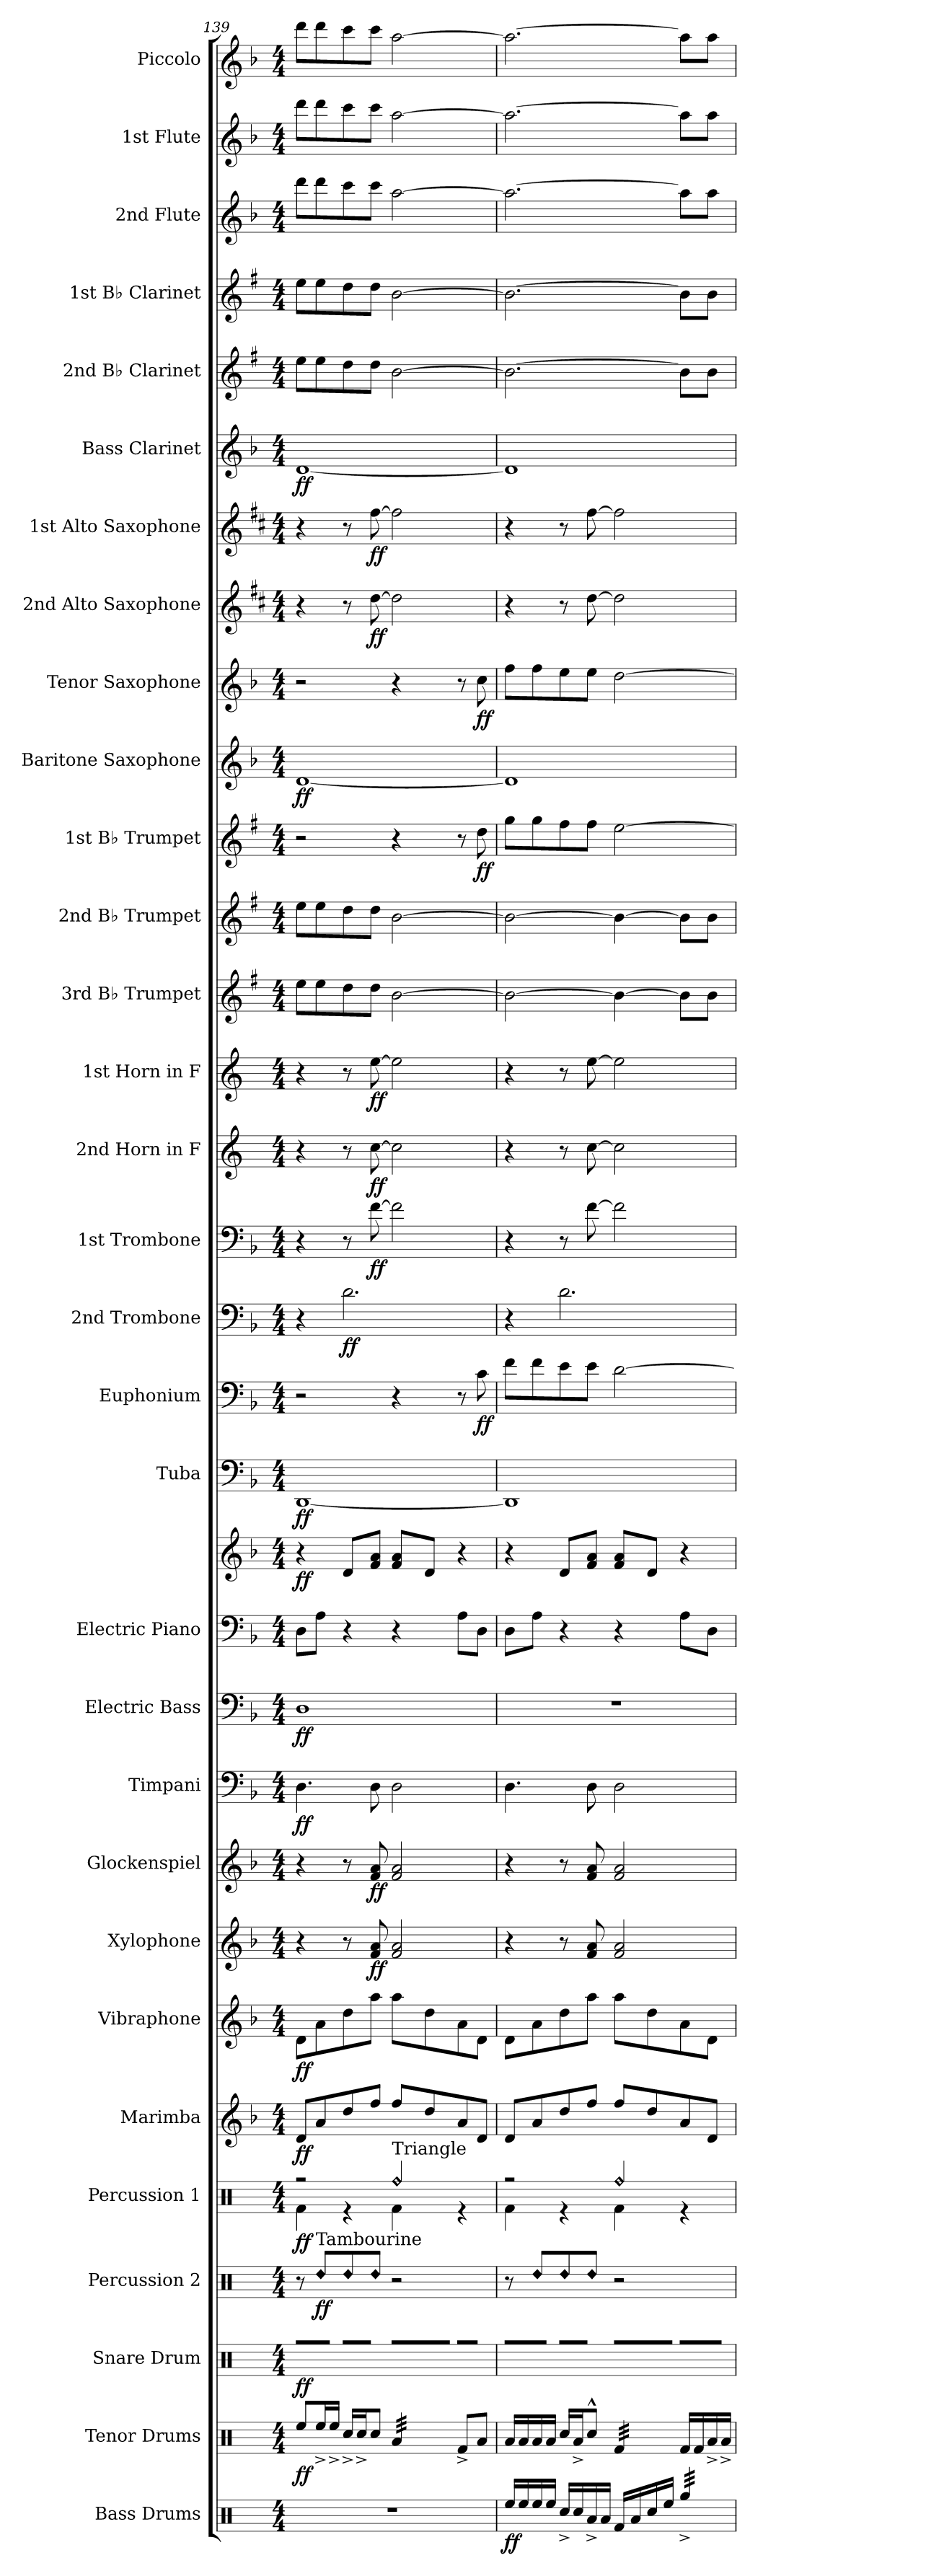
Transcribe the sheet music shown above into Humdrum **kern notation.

**kern	**dynam	**kern	**dynam	**kern	**dynam	**kern	**dynam	**kern	**dynam	**kern	**dynam	**kern	**dynam	**kern	**dynam	**kern	**dynam	**kern	**dynam	**kern	**dynam	**kern	**kern	**dynam	**kern	**dynam	**kern	**dynam	**kern	**dynam	**kern	**dynam	**kern	**dynam	**kern	**dynam	**kern	**kern	**kern	**dynam	**kern	**dynam	**kern	**dynam	**kern	**dynam	**kern	**dynam	**kern	**dynam	**kern	**kern	**kern	**kern	**kern
*part31	*part31	*part30	*part30	*part29	*part29	*part28	*part28	*part27	*part27	*part26	*part26	*part25	*part25	*part24	*part24	*part23	*part23	*part22	*part22	*part21	*part21	*part20	*part20	*part20	*part19	*part19	*part18	*part18	*part17	*part17	*part16	*part16	*part15	*part15	*part14	*part14	*part13	*part12	*part11	*part11	*part10	*part10	*part9	*part9	*part8	*part8	*part7	*part7	*part6	*part6	*part5	*part4	*part3	*part2	*part1
*staff32	*staff32	*staff31	*staff31	*staff30	*staff30	*staff29	*staff29	*staff28	*staff28	*staff27	*staff27	*staff26	*staff26	*staff25	*staff25	*staff24	*staff24	*staff23	*staff23	*staff22	*staff22	*staff21	*staff20	*staff20/21	*staff19	*staff19	*staff18	*staff18	*staff17	*staff17	*staff16	*staff16	*staff15	*staff15	*staff14	*staff14	*staff13	*staff12	*staff11	*staff11	*staff10	*staff10	*staff9	*staff9	*staff8	*staff8	*staff7	*staff7	*staff6	*staff6	*staff5	*staff4	*staff3	*staff2	*staff1
*I"Bass Drums	*	*I"Tenor Drums	*	*I"Snare Drum	*	*I"Percussion 2	*	*I"Percussion 1	*	*I"Marimba	*	*I"Vibraphone	*	*I"Xylophone	*	*I"Glockenspiel	*	*I"Timpani	*	*I"Electric Bass	*	*I"Electric Piano	*	*	*I"Tuba	*	*I"Euphonium	*	*I"2nd Trombone	*	*I"1st Trombone	*	*I"2nd Horn in F	*	*I"1st Horn in F	*	*I"3rd B♭ Trumpet	*I"2nd B♭ Trumpet	*I"1st B♭ Trumpet	*	*I"Baritone Saxophone	*	*I"Tenor Saxophone	*	*I"2nd Alto Saxophone	*	*I"1st Alto Saxophone	*	*I"Bass Clarinet	*	*I"2nd B♭ Clarinet	*I"1st B♭ Clarinet	*I"2nd Flute	*I"1st Flute	*I"Piccolo
*I'B.D.	*	*I'T.D.	*	*I'S.D.	*	*I'Perc.	*	*I'Perc.	*	*I'Mrm.	*	*I'Vib.	*	*I'Xyl.	*	*I'Glock.	*	*I'Timp.	*	*I'El. B.	*	*I'El. Pno.	*	*	*I'Tba.	*	*I'Euph.	*	*I'Tbn.	*	*I'Tbn.	*	*	*	*	*	*I'B♭ Tpt.	*I'B♭ Tpt.	*I'B♭ Tpt.	*	*I'Bar. Sax.	*	*I'T. Sax.	*	*I'A. Sax.	*	*I'A. Sax.	*	*I'B. Cl.	*	*I'B♭ Cl.	*I'B♭ Cl.	*I'Fl.	*I'Fl.	*I'Picc.
*clefX	*	*clefX	*	*clefX	*	*clefX	*	*clefX	*	*clefG2	*	*clefG2	*	*clefG2	*	*clefG2	*	*clefF4	*	*clefF4	*	*clefF4	*clefG2	*	*clefF4	*	*clefF4	*	*clefF4	*	*clefF4	*	*clefG2	*	*clefG2	*	*clefG2	*clefG2	*clefG2	*	*clefG2	*	*clefG2	*	*clefG2	*	*clefG2	*	*clefG2	*	*clefG2	*clefG2	*clefG2	*clefG2	*clefG2
*	*	*	*	*	*	*	*	*	*	*	*	*	*	*ITrd-7c-12	*	*ITrd-14c-24	*	*	*	*ITrd7c12	*	*	*	*	*	*	*	*	*	*	*	*	*ITrd4c7	*	*ITrd4c7	*	*ITrd1c2	*ITrd1c2	*ITrd1c2	*	*ITrd12c21	*	*ITrd8c14	*	*ITrd5c9	*	*ITrd5c9	*	*ITrd8c14	*	*ITrd1c2	*ITrd1c2	*	*	*ITrd-7c-12
*k[]	*	*k[]	*	*k[]	*	*k[]	*	*k[]	*	*k[b-]	*	*k[b-]	*	*k[b-]	*	*k[b-]	*	*k[b-]	*	*k[b-]	*	*k[b-]	*k[b-]	*	*k[b-]	*	*k[b-]	*	*k[b-]	*	*k[b-]	*	*k[b-]	*	*k[b-]	*	*k[b-]	*k[b-]	*k[b-]	*	*k[b-]	*	*k[b-]	*	*k[b-]	*	*k[b-]	*	*k[b-]	*	*k[b-]	*k[b-]	*k[b-]	*k[b-]	*k[b-]
*M4/4	*	*M4/4	*	*M4/4	*	*M4/4	*	*M4/4	*	*M4/4	*	*M4/4	*	*M4/4	*	*M4/4	*	*M4/4	*	*M4/4	*	*M4/4	*M4/4	*	*M4/4	*	*M4/4	*	*M4/4	*	*M4/4	*	*M4/4	*	*M4/4	*	*M4/4	*M4/4	*M4/4	*	*M4/4	*	*M4/4	*	*M4/4	*	*M4/4	*	*M4/4	*	*M4/4	*M4/4	*M4/4	*M4/4	*M4/4
=139	=139	=139	=139	=139	=139	=139	=139	=139	=139	=139	=139	=139	=139	=139	=139	=139	=139	=139	=139	=139	=139	=139	=139	=139	=139	=139	=139	=139	=139	=139	=139	=139	=139	=139	=139	=139	=139	=139	=139	=139	=139	=139	=139	=139	=139	=139	=139	=139	=139	=139	=139	=139	=139	=139	=139
*	*	*	*	*	*	*	*	*^	*	*	*	*	*	*	*	*	*	*	*	*	*	*	*	*	*	*	*	*	*	*	*	*	*	*	*	*	*	*	*	*	*	*	*	*	*	*	*	*	*	*	*	*	*	*	*
!	!	!	!LO:DY:b	!	!LO:DY:b	!	!	!	!	!LO:DY:b	!	!LO:DY:b	!	!LO:DY:b	!	!	!	!	!	!LO:DY:b	!	!LO:DY:b	!	!	!LO:DY:b	!	!LO:DY:b	!	!	!	!	!	!	!	!	!	!	!	!	!	!	!	!LO:DY:b	!	!	!	!	!	!	!	!LO:DY:b	!	!	!	!	!
1r	.	8Ree/L	ff	8R/L	ff	8r	.	2r	4Rf\	ff	8d/L	ff	8d\L	ff	4r	.	4r	.	4.D\	ff	1DD	ff	8D\L	4r	ff	[1DD	ff	2r	.	4r	.	4r	.	4r	.	4r	.	8dd\L	8dd\L	2r	.	[1D	ff	2r	.	4r	.	4r	.	[1D	ff	8dd\L	8dd\L	8ddd\L	8ddd\L	8dddd\L
!	!	!	!	!	!	!LO:TX:a:t=Tambourine	!	!	!	!	!	!	!	!	!	!	!	!	!	!	!	!	!	!	!	!	!	!	!	!	!	!	!	!	!	!	!	!	!	!	!	!	!	!	!	!	!	!	!	!	!	!	!	!	!	!
!	!	!	!	!	!	!LO:N:head=diamond	!LO:DY:b	!	!	!	!	!	!	!	!	!	!	!	!	!	!	!	!	!	!	!	!	!	!	!	!	!	!	!	!	!	!	!	!	!	!	!	!	!	!	!	!	!	!	!	!	!	!	!	!	!
.	.	16Ree^/L	.	16R^/L	.	8Rdd/L	ff	.	.	.	8a/	.	8a\	.	.	.	.	.	.	.	.	.	8A\J	.	.	.	.	.	.	.	.	.	.	.	.	.	.	8dd\	8dd\	.	.	.	.	.	.	.	.	.	.	.	.	8dd\	8dd\	8ddd\	8ddd\	8dddd\
.	.	16Ree^/JJ	.	16R^/JJ	.	.	.	.	.	.	.	.	.	.	.	.	.	.	.	.	.	.	.	.	.	.	.	.	.	.	.	.	.	.	.	.	.	.	.	.	.	.	.	.	.	.	.	.	.	.	.	.	.	.	.	.
!	!	!	!	!	!	!LO:N:head=diamond	!	!	!	!	!	!	!	!	!	!	!	!	!	!	!	!	!	!	!	!	!	!	!	!	!LO:DY:b	!	!	!	!	!	!	!	!	!	!	!	!	!	!	!	!	!	!	!	!	!	!	!	!	!
.	.	16Rcc^/LL	.	16R^/LL	.	8Rdd/	.	.	4r	.	8dd/	.	8dd\	.	8r	.	8r	.	.	.	.	.	4r	8d/L	.	.	.	.	.	2.d\	ff	8r	.	8r	.	8r	.	8cc\	8cc\	.	.	.	.	.	.	8r	.	8r	.	.	.	8cc\	8cc\	8ccc\	8ccc\	8cccc\
.	.	16Rcc^/J	.	16R^/J	.	.	.	.	.	.	.	.	.	.	.	.	.	.	.	.	.	.	.	.	.	.	.	.	.	.	.	.	.	.	.	.	.	.	.	.	.	.	.	.	.	.	.	.	.	.	.	.	.	.	.	.
!	!	!	!	!	!	!LO:N:head=diamond	!	!	!	!	!	!	!	!	!	!LO:DY:b	!	!LO:DY:b	!	!	!	!	!	!	!	!	!	!	!	!	!	!	!LO:DY:b	!	!LO:DY:b	!	!LO:DY:b	!	!	!	!	!	!	!	!	!	!LO:DY:b	!	!LO:DY:b	!	!	!	!	!	!	!
.	.	8Rcc/J	.	8R/J	.	8Rdd/J	.	.	.	.	8ff/J	.	8aa\J	.	8ff/ 8aa/	ff	8fff/ 8aaa/	ff	8D\	.	.	.	.	8f/ 8a/J	.	.	.	.	.	.	.	[8f\	ff	[8f\	ff	[8a\	ff	8cc\J	8cc\J	.	.	.	.	.	.	[8f\	ff	[8a\	ff	.	.	8cc\J	8cc\J	8ccc\J	8ccc\J	8cccc\J
!	!	!	!	!	!	!	!	!LO:TX:a:t=Triangle	!	!	!	!	!	!	!	!	!	!	!	!	!	!	!	!	!	!	!	!	!	!	!	!	!	!	!	!	!	!	!	!	!	!	!	!	!	!	!	!	!	!	!	!	!	!	!	!
!	!	!	!	!	!	!	!	!LO:N:head=diamond	!	!	!	!	!	!	!	!	!	!	!	!	!	!	!	!	!	!	!	!	!	!	!	!	!	!	!	!	!	!	!	!	!	!	!	!	!	!	!	!	!	!	!	!	!	!	!	!
*	*	*tremolo	*	*	*	*	*	*	*	*	*	*	*	*	*	*	*	*	*	*	*	*	*	*	*	*	*	*	*	*	*	*	*	*	*	*	*	*	*	*	*	*	*	*	*	*	*	*	*	*	*	*	*	*	*	*
*	*	*	*	*tremolo	*	*	*	*	*	*	*	*	*	*	*	*	*	*	*	*	*	*	*	*	*	*	*	*	*	*	*	*	*	*	*	*	*	*	*	*	*	*	*	*	*	*	*	*	*	*	*	*	*	*	*	*
.	.	32Ra/LLL	.	32R/LLL	.	2r	.	2Rff/	4Rf\	.	8ff/L	.	8aa\L	.	2ff/ 2aa/	.	2fff/ 2aaa/	.	2D\	.	.	.	4r	8f/ 8a/L	.	.	.	4r	.	.	.	2f\]	.	2f\]	.	2a\]	.	[2a\	[2a\	4r	.	.	.	4r	.	2f\]	.	2a\]	.	.	.	[2a\	[2a\	[2aa\	[2aa\	[2aaa\
.	.	32Ra/	.	32R/	.	.	.	.	.	.	.	.	.	.	.	.	.	.	.	.	.	.	.	.	.	.	.	.	.	.	.	.	.	.	.	.	.	.	.	.	.	.	.	.	.	.	.	.	.	.	.	.	.	.	.	.
.	.	32Ra/	.	32R/	.	.	.	.	.	.	.	.	.	.	.	.	.	.	.	.	.	.	.	.	.	.	.	.	.	.	.	.	.	.	.	.	.	.	.	.	.	.	.	.	.	.	.	.	.	.	.	.	.	.	.	.
.	.	32Ra/	.	32R/	.	.	.	.	.	.	.	.	.	.	.	.	.	.	.	.	.	.	.	.	.	.	.	.	.	.	.	.	.	.	.	.	.	.	.	.	.	.	.	.	.	.	.	.	.	.	.	.	.	.	.	.
.	.	32Ra/	.	32R/	.	.	.	.	.	.	8dd/	.	8dd\	.	.	.	.	.	.	.	.	.	.	8d/J	.	.	.	.	.	.	.	.	.	.	.	.	.	.	.	.	.	.	.	.	.	.	.	.	.	.	.	.	.	.	.	.
.	.	32Ra/	.	32R/	.	.	.	.	.	.	.	.	.	.	.	.	.	.	.	.	.	.	.	.	.	.	.	.	.	.	.	.	.	.	.	.	.	.	.	.	.	.	.	.	.	.	.	.	.	.	.	.	.	.	.	.
.	.	32Ra/	.	32R/	.	.	.	.	.	.	.	.	.	.	.	.	.	.	.	.	.	.	.	.	.	.	.	.	.	.	.	.	.	.	.	.	.	.	.	.	.	.	.	.	.	.	.	.	.	.	.	.	.	.	.	.
.	.	32Ra/JJJ	.	32R/JJJ	.	.	.	.	.	.	.	.	.	.	.	.	.	.	.	.	.	.	.	.	.	.	.	.	.	.	.	.	.	.	.	.	.	.	.	.	.	.	.	.	.	.	.	.	.	.	.	.	.	.	.	.
*	*	*Xtremolo	*	*	*	*	*	*	*	*	*	*	*	*	*	*	*	*	*	*	*	*	*	*	*	*	*	*	*	*	*	*	*	*	*	*	*	*	*	*	*	*	*	*	*	*	*	*	*	*	*	*	*	*	*	*
.	.	8Rf^/L	.	8R^^/L	.	.	.	.	4r	.	8a/	.	8a\	.	.	.	.	.	.	.	.	.	8A\L	4r	.	.	.	8r	.	.	.	.	.	.	.	.	.	.	.	8r	.	.	.	8r	.	.	.	.	.	.	.	.	.	.	.	.
!	!	!	!	!	!	!	!	!	!	!	!	!	!	!	!	!	!	!	!	!	!	!	!	!	!	!	!	!	!LO:DY:b	!	!	!	!	!	!	!	!	!	!	!	!LO:DY:b	!	!	!	!LO:DY:b	!	!	!	!	!	!	!	!	!	!	!
.	.	8Ra/J	.	8R/J	.	.	.	.	.	.	8d/J	.	8d\J	.	.	.	.	.	.	.	.	.	8D\J	.	.	.	.	8c\	ff	.	.	.	.	.	.	.	.	.	.	8cc\	ff	.	.	8c\	ff	.	.	.	.	.	.	.	.	.	.	.
!!LO:PB:g=z
=140	=140	=140	=140	=140	=140	=140	=140	=140	=140	=140	=140	=140	=140	=140	=140	=140	=140	=140	=140	=140	=140	=140	=140	=140	=140	=140	=140	=140	=140	=140	=140	=140	=140	=140	=140	=140	=140	=140	=140	=140	=140	=140	=140	=140	=140	=140	=140	=140	=140	=140	=140	=140	=140	=140	=140	=140
!	!LO:DY:b	!	!	!	!	!	!	!	!	!	!	!	!	!	!	!	!	!	!	!	!	!	!	!	!	!	!	!	!	!	!	!	!	!	!	!	!	!	!	!	!	!	!	!	!	!	!	!	!	!	!	!	!	!	!	!
16Ree/LL	ff	16Ra/LL	.	16R/LL	.	8r	.	2r	4Rf\	.	8d/L	.	8d\L	.	4r	.	4r	.	4.D\	.	1r	.	8D\L	4r	.	1DD]	.	8f\L	.	4r	.	4r	.	4r	.	4r	.	2a\_	2a\_	8ff\L	.	1D]	.	8f\L	.	4r	.	4r	.	1D]	.	2.a\_	2.a\_	2.aa\_	2.aa\_	2.aaa\_
16Ree/	.	16Ra/	.	16R/	.	.	.	.	.	.	.	.	.	.	.	.	.	.	.	.	.	.	.	.	.	.	.	.	.	.	.	.	.	.	.	.	.	.	.	.	.	.	.	.	.	.	.	.	.	.	.	.	.	.	.	.
!	!	!	!	!	!	!LO:N:head=diamond	!	!	!	!	!	!	!	!	!	!	!	!	!	!	!	!	!	!	!	!	!	!	!	!	!	!	!	!	!	!	!	!	!	!	!	!	!	!	!	!	!	!	!	!	!	!	!	!	!	!
16Ree/	.	16Ra/	.	16R/	.	8Rdd/L	.	.	.	.	8a/	.	8a\	.	.	.	.	.	.	.	.	.	8A\J	.	.	.	.	8f\	.	.	.	.	.	.	.	.	.	.	.	8ff\	.	.	.	8f\	.	.	.	.	.	.	.	.	.	.	.	.
16Ree/JJ	.	16Ra/JJ	.	16R/JJ	.	.	.	.	.	.	.	.	.	.	.	.	.	.	.	.	.	.	.	.	.	.	.	.	.	.	.	.	.	.	.	.	.	.	.	.	.	.	.	.	.	.	.	.	.	.	.	.	.	.	.	.
!	!	!	!	!	!	!LO:N:head=diamond	!	!	!	!	!	!	!	!	!	!	!	!	!	!	!	!	!	!	!	!	!	!	!	!	!	!	!	!	!	!	!	!	!	!	!	!	!	!	!	!	!	!	!	!	!	!	!	!	!	!
16Rcc^/LL	.	16Rcc/LL	.	16R/LL	.	8Rdd/	.	.	4r	.	8dd/	.	8dd\	.	8r	.	8r	.	.	.	.	.	4r	8d/L	.	.	.	8e\	.	2.d\	.	8r	.	8r	.	8r	.	.	.	8ee\	.	.	.	8e\	.	8r	.	8r	.	.	.	.	.	.	.	.
16Rcc/	.	16Ra^/J	.	16R^/J	.	.	.	.	.	.	.	.	.	.	.	.	.	.	.	.	.	.	.	.	.	.	.	.	.	.	.	.	.	.	.	.	.	.	.	.	.	.	.	.	.	.	.	.	.	.	.	.	.	.	.	.
!	!	!	!	!	!	!LO:N:head=diamond	!	!	!	!	!	!	!	!	!	!	!	!	!	!	!	!	!	!	!	!	!	!	!	!	!	!	!	!	!	!	!	!	!	!	!	!	!	!	!	!	!	!	!	!	!	!	!	!	!	!
16Ra^/	.	8Rcc^^/J	.	8R^^/J	.	8Rdd/J	.	.	.	.	8ff/J	.	8aa\J	.	8ff/ 8aa/	.	8fff/ 8aaa/	.	8D\	.	.	.	.	8f/ 8a/J	.	.	.	8e\J	.	.	.	[8f\	.	[8f\	.	[8a\	.	.	.	8ee\J	.	.	.	8e\J	.	[8f\	.	[8a\	.	.	.	.	.	.	.	.
16Ra/JJ	.	.	.	.	.	.	.	.	.	.	.	.	.	.	.	.	.	.	.	.	.	.	.	.	.	.	.	.	.	.	.	.	.	.	.	.	.	.	.	.	.	.	.	.	.	.	.	.	.	.	.	.	.	.	.	.
!	!	!	!	!	!	!	!	!LO:N:head=diamond	!	!	!	!	!	!	!	!	!	!	!	!	!	!	!	!	!	!	!	!	!	!	!	!	!	!	!	!	!	!	!	!	!	!	!	!	!	!	!	!	!	!	!	!	!	!	!	!
*	*	*tremolo	*	*	*	*	*	*	*	*	*	*	*	*	*	*	*	*	*	*	*	*	*	*	*	*	*	*	*	*	*	*	*	*	*	*	*	*	*	*	*	*	*	*	*	*	*	*	*	*	*	*	*	*	*	*
16Rf/LL	.	(32Rf/LLL	.	(32R/LLL	.	2r	.	2Rff/	4Rf\	.	8ff/L	.	8aa\L	.	2ff/ 2aa/	.	2fff/ 2aaa/	.	2D\	.	.	.	4r	8f/ 8a/L	.	.	.	[2d\	.	.	.	2f\]	.	2f\]	.	2a\]	.	4a\_	4a\_	[2dd\	.	.	.	[2d\	.	2f\]	.	2a\]	.	.	.	.	.	.	.	.
.	.	(32Rf/	.	(32R/	.	.	.	.	.	.	.	.	.	.	.	.	.	.	.	.	.	.	.	.	.	.	.	.	.	.	.	.	.	.	.	.	.	.	.	.	.	.	.	.	.	.	.	.	.	.	.	.	.	.	.	.
16Ra/	.	(32Rf/	.	(32R/	.	.	.	.	.	.	.	.	.	.	.	.	.	.	.	.	.	.	.	.	.	.	.	.	.	.	.	.	.	.	.	.	.	.	.	.	.	.	.	.	.	.	.	.	.	.	.	.	.	.	.	.
.	.	(32Rf/	.	(32R/	.	.	.	.	.	.	.	.	.	.	.	.	.	.	.	.	.	.	.	.	.	.	.	.	.	.	.	.	.	.	.	.	.	.	.	.	.	.	.	.	.	.	.	.	.	.	.	.	.	.	.	.
16Rcc/	.	(32Rf/	.	(32R/	.	.	.	.	.	.	8dd/	.	8dd\	.	.	.	.	.	.	.	.	.	.	8d/J	.	.	.	.	.	.	.	.	.	.	.	.	.	.	.	.	.	.	.	.	.	.	.	.	.	.	.	.	.	.	.	.
.	.	(32Rf/	.	(32R/	.	.	.	.	.	.	.	.	.	.	.	.	.	.	.	.	.	.	.	.	.	.	.	.	.	.	.	.	.	.	.	.	.	.	.	.	.	.	.	.	.	.	.	.	.	.	.	.	.	.	.	.
16Ree/JJ	.	(32Rf/	.	(32R/	.	.	.	.	.	.	.	.	.	.	.	.	.	.	.	.	.	.	.	.	.	.	.	.	.	.	.	.	.	.	.	.	.	.	.	.	.	.	.	.	.	.	.	.	.	.	.	.	.	.	.	.
.	.	(32Rf/JJJ	.	(32R/JJJ	.	.	.	.	.	.	.	.	.	.	.	.	.	.	.	.	.	.	.	.	.	.	.	.	.	.	.	.	.	.	.	.	.	.	.	.	.	.	.	.	.	.	.	.	.	.	.	.	.	.	.	.
*	*	*	*	*Xtremolo	*	*	*	*	*	*	*	*	*	*	*	*	*	*	*	*	*	*	*	*	*	*	*	*	*	*	*	*	*	*	*	*	*	*	*	*	*	*	*	*	*	*	*	*	*	*	*	*	*	*	*	*
*	*	*Xtremolo	*	*	*	*	*	*	*	*	*	*	*	*	*	*	*	*	*	*	*	*	*	*	*	*	*	*	*	*	*	*	*	*	*	*	*	*	*	*	*	*	*	*	*	*	*	*	*	*	*	*	*	*	*	*
*tremolo	*	*	*	*	*	*	*	*	*	*	*	*	*	*	*	*	*	*	*	*	*	*	*	*	*	*	*	*	*	*	*	*	*	*	*	*	*	*	*	*	*	*	*	*	*	*	*	*	*	*	*	*	*	*	*	*
32Rgg^/LLL	.	16Rf/LL)	.	16R/LL)	.	.	.	.	4r	.	8a/	.	8a\	.	.	.	.	.	.	.	.	.	8A\L	4r	.	.	.	.	.	.	.	.	.	.	.	.	.	8a\L]	8a\L]	.	.	.	.	.	.	.	.	.	.	.	.	8a\L]	8a\L]	8aa\L]	8aa\L]	8aaa\L]
32Rgg^/	.	.	.	.	.	.	.	.	.	.	.	.	.	.	.	.	.	.	.	.	.	.	.	.	.	.	.	.	.	.	.	.	.	.	.	.	.	.	.	.	.	.	.	.	.	.	.	.	.	.	.	.	.	.	.	.
32Rgg/	.	16Rf/	.	16R/	.	.	.	.	.	.	.	.	.	.	.	.	.	.	.	.	.	.	.	.	.	.	.	.	.	.	.	.	.	.	.	.	.	.	.	.	.	.	.	.	.	.	.	.	.	.	.	.	.	.	.	.
32Rgg/	.	.	.	.	.	.	.	.	.	.	.	.	.	.	.	.	.	.	.	.	.	.	.	.	.	.	.	.	.	.	.	.	.	.	.	.	.	.	.	.	.	.	.	.	.	.	.	.	.	.	.	.	.	.	.	.
32Rgg/	.	16Ra^/	.	16R^/	.	.	.	.	.	.	8d/J	.	8d\J	.	.	.	.	.	.	.	.	.	8D\J	.	.	.	.	.	.	.	.	.	.	.	.	.	.	8a\J	8a\J	.	.	.	.	.	.	.	.	.	.	.	.	8a\J	8a\J	8aa\J	8aa\J	8aaa\J
32Rgg/	.	.	.	.	.	.	.	.	.	.	.	.	.	.	.	.	.	.	.	.	.	.	.	.	.	.	.	.	.	.	.	.	.	.	.	.	.	.	.	.	.	.	.	.	.	.	.	.	.	.	.	.	.	.	.	.
32Rgg/	.	16Ra^/JJ	.	16R^/JJ	.	.	.	.	.	.	.	.	.	.	.	.	.	.	.	.	.	.	.	.	.	.	.	.	.	.	.	.	.	.	.	.	.	.	.	.	.	.	.	.	.	.	.	.	.	.	.	.	.	.	.	.
32Rgg/JJJ	.	.	.	.	.	.	.	.	.	.	.	.	.	.	.	.	.	.	.	.	.	.	.	.	.	.	.	.	.	.	.	.	.	.	.	.	.	.	.	.	.	.	.	.	.	.	.	.	.	.	.	.	.	.	.	.
*Xtremolo	*	*	*	*	*	*	*	*	*	*	*	*	*	*	*	*	*	*	*	*	*	*	*	*	*	*	*	*	*	*	*	*	*	*	*	*	*	*	*	*	*	*	*	*	*	*	*	*	*	*	*	*	*	*	*	*
*	*	*	*	*	*	*	*	*v	*v	*	*	*	*	*	*	*	*	*	*	*	*	*	*	*	*	*	*	*	*	*	*	*	*	*	*	*	*	*	*	*	*	*	*	*	*	*	*	*	*	*	*	*	*	*	*	*
=	=	=	=	=	=	=	=	=	=	=	=	=	=	=	=	=	=	=	=	=	=	=	=	=	=	=	=	=	=	=	=	=	=	=	=	=	=	=	=	=	=	=	=	=	=	=	=	=	=	=	=	=	=	=	=
*-	*-	*-	*-	*-	*-	*-	*-	*-	*-	*-	*-	*-	*-	*-	*-	*-	*-	*-	*-	*-	*-	*-	*-	*-	*-	*-	*-	*-	*-	*-	*-	*-	*-	*-	*-	*-	*-	*-	*-	*-	*-	*-	*-	*-	*-	*-	*-	*-	*-	*-	*-	*-	*-	*-	*-
